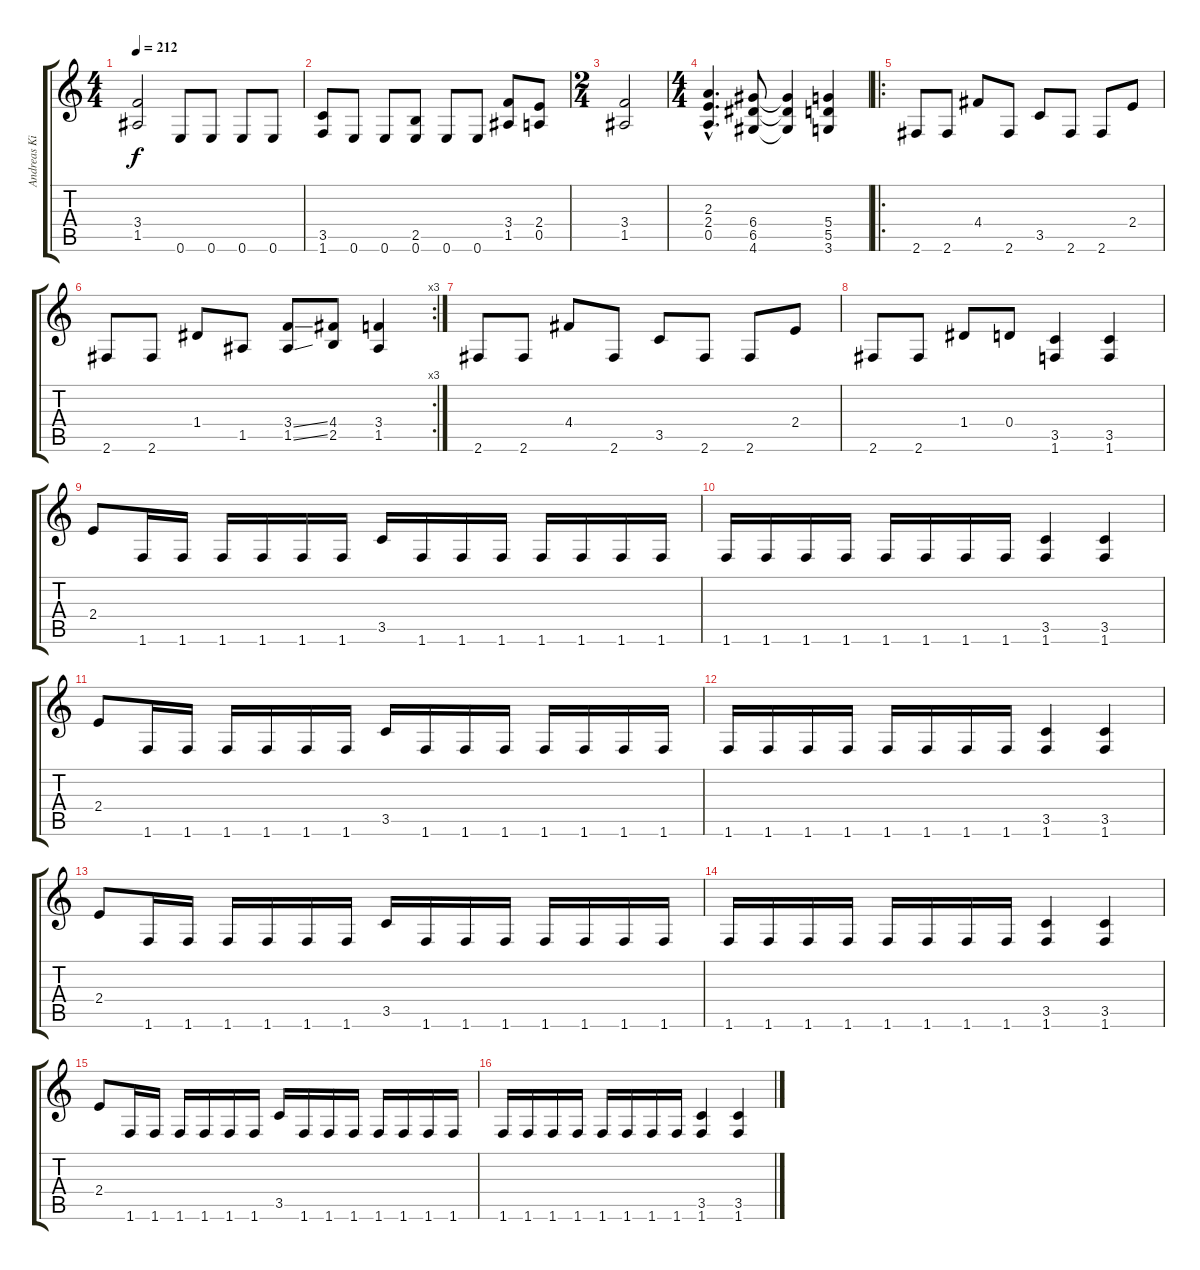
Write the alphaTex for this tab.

\track ("Andreas Kisser" "Andreas Ki") {instrument distortionguitar}
\staff {score tabs}
\tuning (E4 B3 G3 D3 A2 E2) {hide}
\ts (4 4)
\tempo 212
\clef g2
\ks c
(3.4 1.5).2{dy f} 0.6.8 0.6.8 0.6.8 0.6.8 |
(3.5 1.6).8 0.6.8 0.6.8 (2.5 0.6).8 0.6.8 0.6.8 (3.4 1.5).8 (2.4 0.5).8 |
\ts (2 4)
(3.4 1.5).2 |
\ts (4 4)
(2.3{hac} 2.4{hac} 0.5{hac}).4{d} (6.4 6.5 4.6).8 (6.4{t} 6.5{t} 4.6{t}).4 (5.4 5.5 3.6).4 |
\ro
2.6.8 2.6.8 4.4.8 2.6.8 3.5.8 2.6.8 2.6.8 2.4.8 |
\rc 3
2.6.8 2.6.8 1.4.8 1.5.8 (3.4{ss} 1.5{ss}).8 (4.4 2.5).8 (3.4 1.5).4 |
2.6.8 2.6.8 4.4.8 2.6.8 3.5.8 2.6.8 2.6.8 2.4.8 |
2.6.8 2.6.8 1.4.8 0.4.8 (3.5 1.6).4 (3.5 1.6).4 |
2.4.8 1.6.16 1.6.16 1.6.16 1.6.16 1.6.16 1.6.16 3.5.16 1.6.16 1.6.16 1.6.16 1.6.16 1.6.16 1.6.16 1.6.16 |
1.6.16 1.6.16 1.6.16 1.6.16 1.6.16 1.6.16 1.6.16 1.6.16 (3.5 1.6).4 (3.5 1.6).4 |
2.4.8 1.6.16 1.6.16 1.6.16 1.6.16 1.6.16 1.6.16 3.5.16 1.6.16 1.6.16 1.6.16 1.6.16 1.6.16 1.6.16 1.6.16 |
1.6.16 1.6.16 1.6.16 1.6.16 1.6.16 1.6.16 1.6.16 1.6.16 (3.5 1.6).4 (3.5 1.6).4 |
2.4.8 1.6.16 1.6.16 1.6.16 1.6.16 1.6.16 1.6.16 3.5.16 1.6.16 1.6.16 1.6.16 1.6.16 1.6.16 1.6.16 1.6.16 |
1.6.16 1.6.16 1.6.16 1.6.16 1.6.16 1.6.16 1.6.16 1.6.16 (3.5 1.6).4 (3.5 1.6).4 |
2.4.8 1.6.16 1.6.16 1.6.16 1.6.16 1.6.16 1.6.16 3.5.16 1.6.16 1.6.16 1.6.16 1.6.16 1.6.16 1.6.16 1.6.16 |
1.6.16 1.6.16 1.6.16 1.6.16 1.6.16 1.6.16 1.6.16 1.6.16 (3.5 1.6).4 (3.5 1.6).4
